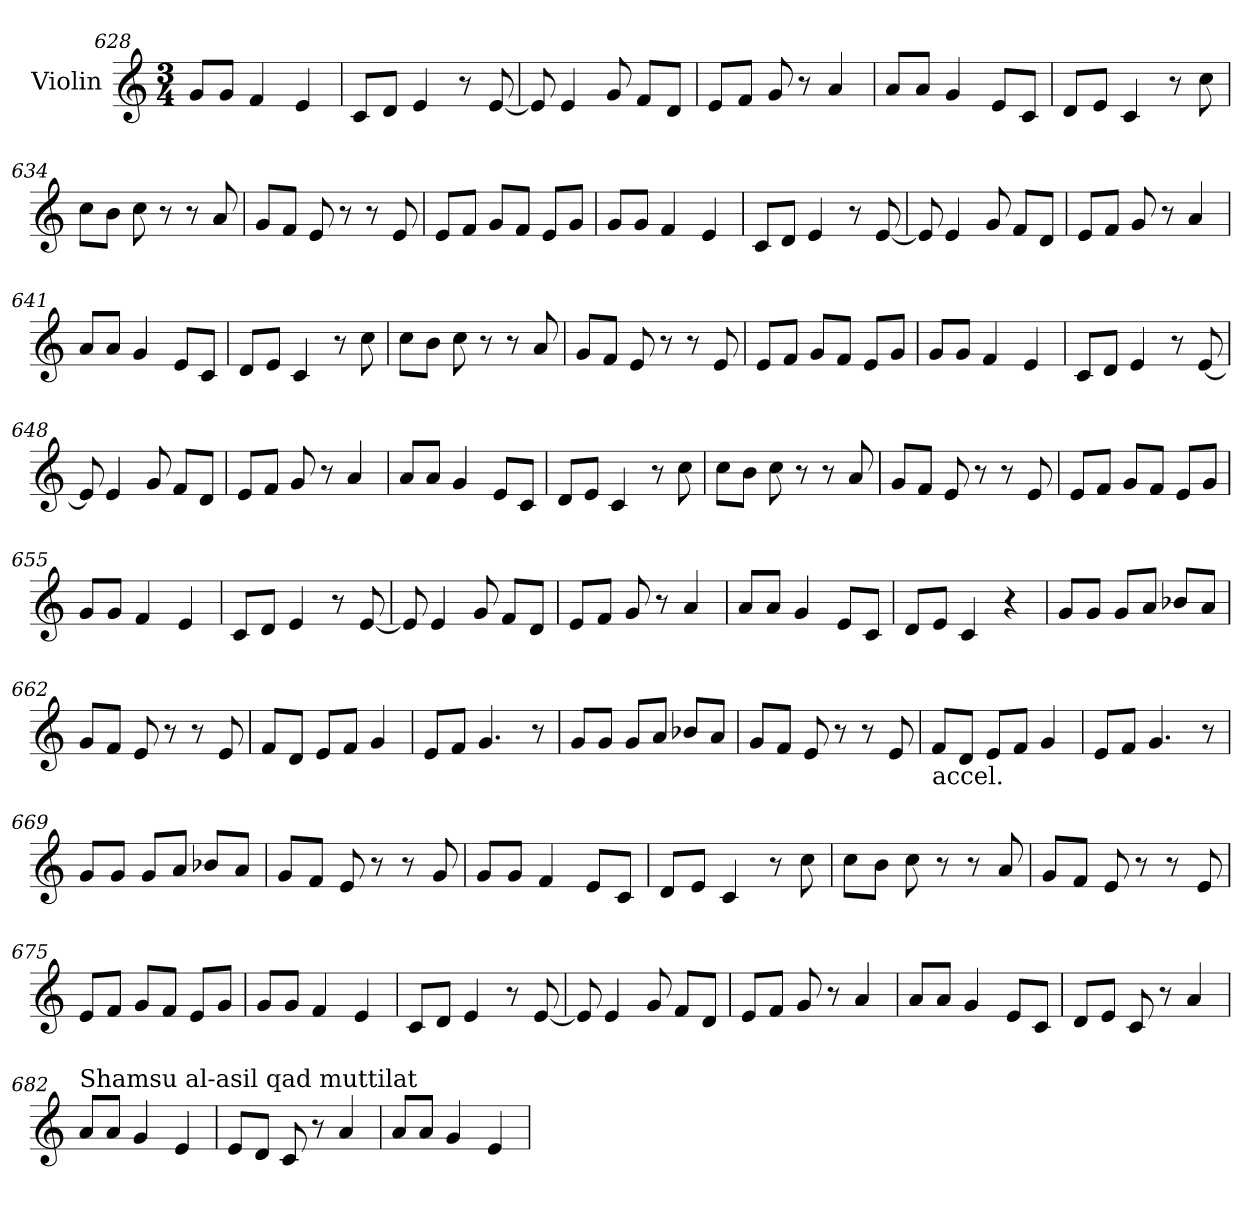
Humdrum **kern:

**kern
*part1
*staff1
*I"Violin
*clefG2
*k[]
*C:
*M3/4
=628
8g/L
8g/J
4f/
4e/
=629
8c/L
8d/J
4e/
8r
[8e/
!!LO:PB:g=z
=630
8e/]
4e/
8g/
8f/L
8d/J
=631
8e/L
8f/J
8g/
8r
4a/
=632
8a/L
8a/J
4g/
8e/L
8c/J
=633
8d/L
8e/J
4c/
8r
8cc\
!!LO:PB:g=z
=634
8cc\L
8b\J
8cc\
8r
8r
8a/
!!LO:PB:g=z
=635
8g/L
8f/J
8e/
8r
8r
8e/
=636
8e/L
8f/J
8g/L
8f/J
8e/L
8g/J
!!LO:PB:g=z
=637
8g/L
8g/J
4f/
4e/
=638
8c/L
8d/J
4e/
8r
[8e/
!!LO:PB:g=z
=639
8e/]
4e/
8g/
8f/L
8d/J
=640
8e/L
8f/J
8g/
8r
4a/
=641
8a/L
8a/J
4g/
8e/L
8c/J
=642
8d/L
8e/J
4c/
8r
8cc\
!!LO:PB:g=z
=643
8cc\L
8b\J
8cc\
8r
8r
8a/
!!LO:PB:g=z
=644
8g/L
8f/J
8e/
8r
8r
8e/
=645
8e/L
8f/J
8g/L
8f/J
8e/L
8g/J
!!LO:PB:g=z
=646
8g/L
8g/J
4f/
4e/
=647
8c/L
8d/J
4e/
8r
[8e/
!!LO:PB:g=z
=648
8e/]
4e/
8g/
8f/L
8d/J
=649
8e/L
8f/J
8g/
8r
4a/
=650
8a/L
8a/J
4g/
8e/L
8c/J
=651
8d/L
8e/J
4c/
8r
8cc\
!!LO:PB:g=z
=652
8cc\L
8b\J
8cc\
8r
8r
8a/
!!LO:PB:g=z
=653
8g/L
8f/J
8e/
8r
8r
8e/
=654
8e/L
8f/J
8g/L
8f/J
8e/L
8g/J
!!LO:PB:g=z
=655
8g/L
8g/J
4f/
4e/
=656
8c/L
8d/J
4e/
8r
[8e/
!!LO:PB:g=z
=657
8e/]
4e/
8g/
8f/L
8d/J
=658
8e/L
8f/J
8g/
8r
4a/
=659
8a/L
8a/J
4g/
8e/L
8c/J
=660
8d/L
8e/J
4c/
4r
!!LO:PB:g=z
=661
8g/L
8g/J
8g/L
8a/J
8b-X/L
8a/J
=662
8g/L
8f/J
8e/
8r
8r
8e/
!!LO:PB:g=z
=663
8f/L
8d/J
8e/L
8f/J
4g/
=664
8e/L
8f/J
4.g/
8r
=665
8g/L
8g/J
8g/L
8a/J
8b-X/L
8a/J
=666
8g/L
8f/J
8e/
8r
8r
8e/
=667
!LO:TX:b:t=accel.
8f/L
8d/J
8e/L
8f/J
4g/
=668
8e/L
8f/J
4.g/
8r
!!LO:PB:g=z
=669
8g/L
8g/J
8g/L
8a/J
8b-X/L
8a/J
=670
8g/L
8f/J
8e/
8r
8r
8g/
=671
8g/L
8g/J
4f/
8e/L
8c/J
=672
8d/L
8e/J
4c/
8r
8cc\
!!LO:PB:g=z
=673
8cc\L
8b\J
8cc\
8r
8r
8a/
!!LO:PB:g=z
=674
8g/L
8f/J
8e/
8r
8r
8e/
=675
8e/L
8f/J
8g/L
8f/J
8e/L
8g/J
!!LO:PB:g=z
=676
8g/L
8g/J
4f/
4e/
=677
8c/L
8d/J
4e/
8r
[8e/
!!LO:PB:g=z
=678
8e/]
4e/
8g/
8f/L
8d/J
=679
8e/L
8f/J
8g/
8r
4a/
=680
8a/L
8a/J
4g/
8e/L
8c/J
=681
8d/L
8e/J
8c/
8r
4a/
!!LO:PB:g=z
=682
*MM120
!LO:TX:a:t=Shamsu al-asil qad muttilat
8a/L
8a/J
4g/
4e/
!!LO:PB:g=z
=683
8e/L
8d/J
8c/
8r
4a/
=684
8a/L
8a/J
4g/
4e/
=
*-
